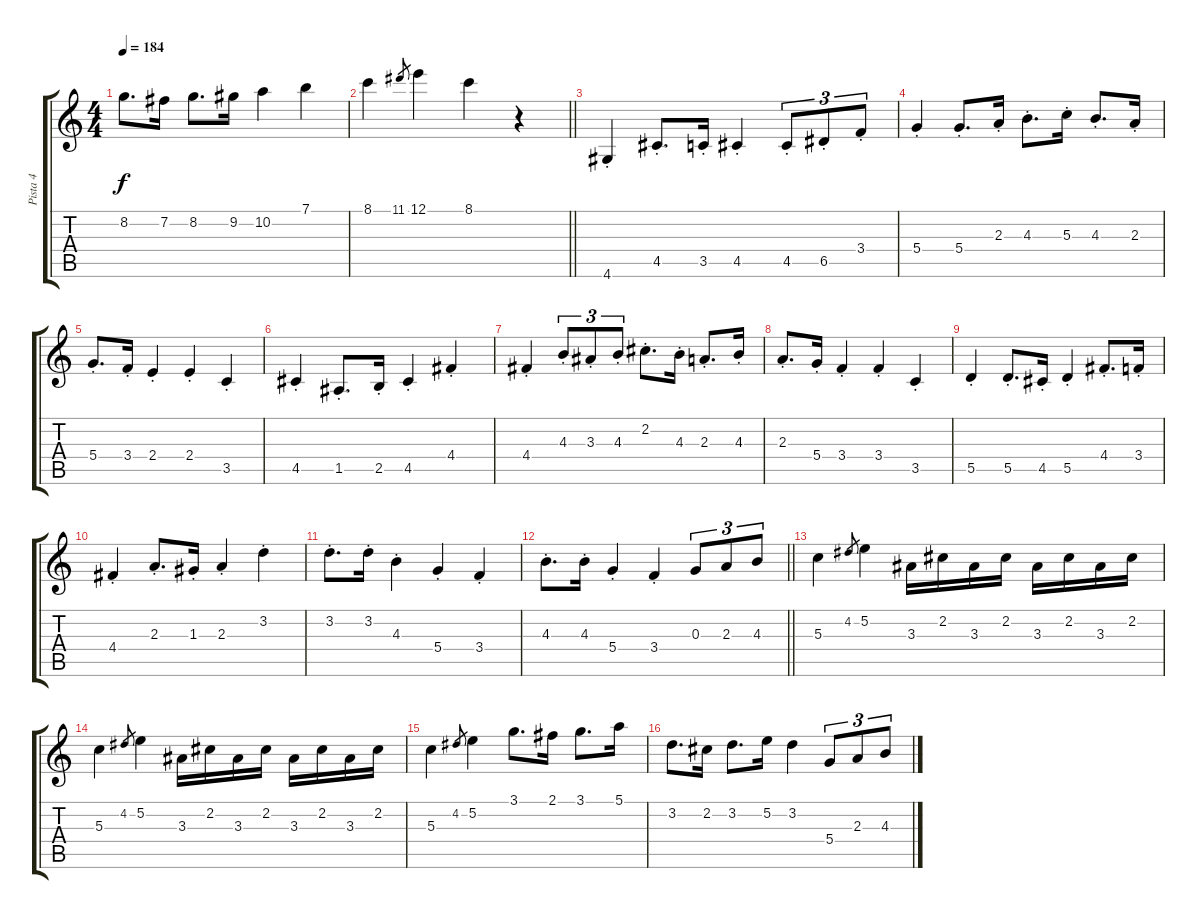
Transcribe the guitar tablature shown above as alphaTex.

\track ("Pista 4" "Pista 4") {instrument electricguitarjazz}
\staff {score tabs}
\tuning (E4 B3 G3 D3 A2 E2) {hide}
\ts (4 4)
\tempo 184
\clef g2
\ks c
8.2.8{d dy f} 7.2.16 8.2.8{d} 9.2.16 10.2.4 7.1.4 |
\barLineRight lightlight
8.1.4 11.1.8{gr} 12.1.4 8.1.4 r.4 |
4.6{st}.4 4.5{st}.8{d} 3.5{st}.16 4.5{st}.4 4.5{st}.8{tu (3 2)} 6.5{st}.8{tu (3 2)} 3.4{st}.8{tu (3 2)} |
5.4{st}.4 5.4{st}.8{d} 2.3{st}.16 4.3{st}.8{d} 5.3{st}.16 4.3{st}.8{d} 2.3{st}.16 |
5.4{st}.8{d} 3.4{st}.16 2.4{st}.4 2.4{st}.4 3.5{st}.4 |
4.5{st}.4 1.5{st}.8{d} 2.5{st}.16 4.5{st}.4 4.4{st}.4 |
4.4{st}.4 4.3{st}.8{tu (3 2)} 3.3{st}.8{tu (3 2)} 4.3{st}.8{tu (3 2)} 2.2{st}.8{d} 4.3{st}.16 2.3{st}.8{d} 4.3{st}.16 |
2.3{st}.8{d} 5.4{st}.16 3.4{st}.4 3.4{st}.4 3.5{st}.4 |
5.5{st}.4 5.5{st}.8{d} 4.5{st}.16 5.5{st}.4 4.4{st}.8{d} 3.4{st}.16 |
4.4{st}.4 2.3{st}.8{d} 1.3{st}.16 2.3{st}.4 3.2{st}.4 |
3.2{st}.8{d} 3.2{st}.16 4.3{st}.4 5.4{st}.4 3.4{st}.4 |
\barLineRight lightlight
4.3{st}.8{d} 4.3{st}.16 5.4{st}.4 3.4{st}.4 0.3.8{tu (3 2)} 2.3.8{tu (3 2)} 4.3.8{tu (3 2)} |
5.3.4 4.2.8{gr} 5.2.4 3.3.16 2.2.16 3.3.16 2.2.16 3.3.16 2.2.16 3.3.16 2.2.16 |
5.3.4 4.2.8{gr} 5.2.4 3.3.16 2.2.16 3.3.16 2.2.16 3.3.16 2.2.16 3.3.16 2.2.16 |
5.3.4 4.2.8{gr} 5.2.4 3.1.8{d} 2.1.16 3.1.8{d} 5.1.16 |
3.2.8{d} 2.2.16 3.2.8{d} 5.2.16 3.2.4 5.4.8{tu (3 2)} 2.3.8{tu (3 2)} 4.3.8{tu (3 2)}
